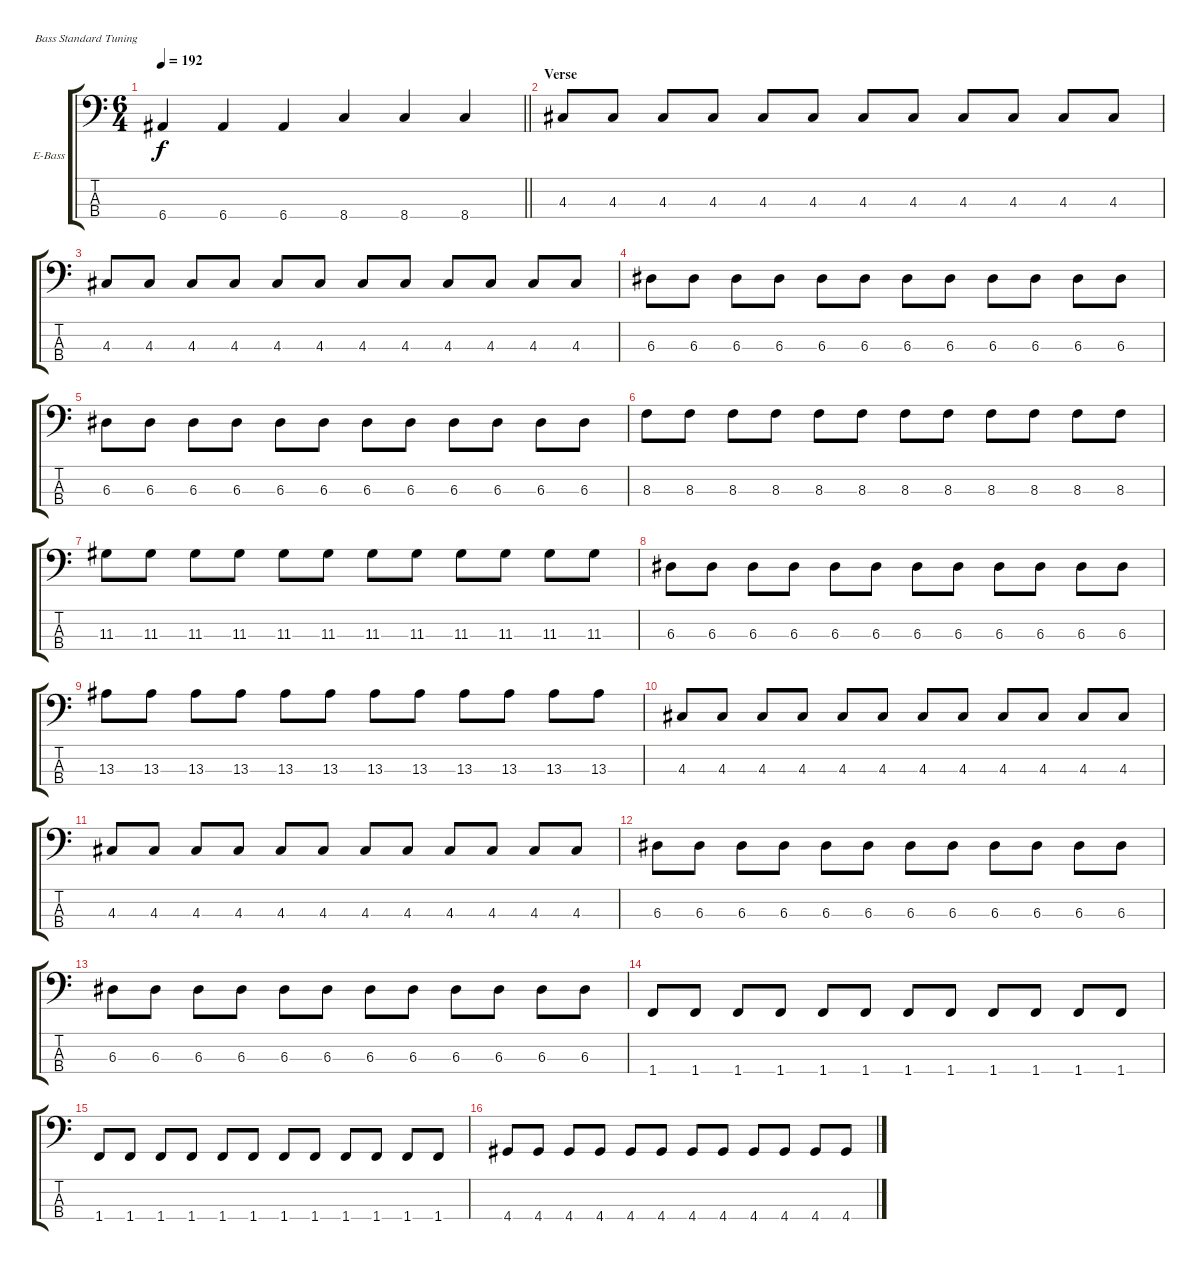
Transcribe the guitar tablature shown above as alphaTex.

\bracketExtendMode groupsimilarinstruments
\firstSystemTrackNameOrientation horizontal
\otherSystemsTrackNameOrientation horizontal
\track ("Bass" "E-Bass") {instrument electricbassfinger}
\staff {score tabs}
\tuning (G2 D2 A1 E1)
\ts (6 4)
\tempo 192
\clef f4
\barLineRight lightlight
\ks c
6.4.4{dy f} 6.4.4 6.4.4 8.4.4 8.4.4 8.4.4 |
\section ("" "Verse")
4.3.8 4.3.8 4.3.8 4.3.8 4.3.8 4.3.8 4.3.8 4.3.8 4.3.8 4.3.8 4.3.8 4.3.8 |
4.3.8 4.3.8 4.3.8 4.3.8 4.3.8 4.3.8 4.3.8 4.3.8 4.3.8 4.3.8 4.3.8 4.3.8 |
6.3.8 6.3.8 6.3.8 6.3.8 6.3.8 6.3.8 6.3.8 6.3.8 6.3.8 6.3.8 6.3.8 6.3.8 |
6.3.8 6.3.8 6.3.8 6.3.8 6.3.8 6.3.8 6.3.8 6.3.8 6.3.8 6.3.8 6.3.8 6.3.8 |
8.3.8 8.3.8 8.3.8 8.3.8 8.3.8 8.3.8 8.3.8 8.3.8 8.3.8 8.3.8 8.3.8 8.3.8 |
11.3.8 11.3.8 11.3.8 11.3.8 11.3.8 11.3.8 11.3.8 11.3.8 11.3.8 11.3.8 11.3.8 11.3.8 |
6.3.8 6.3.8 6.3.8 6.3.8 6.3.8 6.3.8 6.3.8 6.3.8 6.3.8 6.3.8 6.3.8 6.3.8 |
13.3.8 13.3.8 13.3.8 13.3.8 13.3.8 13.3.8 13.3.8 13.3.8 13.3.8 13.3.8 13.3.8 13.3.8 |
4.3.8 4.3.8 4.3.8 4.3.8 4.3.8 4.3.8 4.3.8 4.3.8 4.3.8 4.3.8 4.3.8 4.3.8 |
4.3.8 4.3.8 4.3.8 4.3.8 4.3.8 4.3.8 4.3.8 4.3.8 4.3.8 4.3.8 4.3.8 4.3.8 |
6.3.8 6.3.8 6.3.8 6.3.8 6.3.8 6.3.8 6.3.8 6.3.8 6.3.8 6.3.8 6.3.8 6.3.8 |
6.3.8 6.3.8 6.3.8 6.3.8 6.3.8 6.3.8 6.3.8 6.3.8 6.3.8 6.3.8 6.3.8 6.3.8 |
1.4.8 1.4.8 1.4.8 1.4.8 1.4.8 1.4.8 1.4.8 1.4.8 1.4.8 1.4.8 1.4.8 1.4.8 |
1.4.8 1.4.8 1.4.8 1.4.8 1.4.8 1.4.8 1.4.8 1.4.8 1.4.8 1.4.8 1.4.8 1.4.8 |
4.4.8 4.4.8 4.4.8 4.4.8 4.4.8 4.4.8 4.4.8 4.4.8 4.4.8 4.4.8 4.4.8 4.4.8
